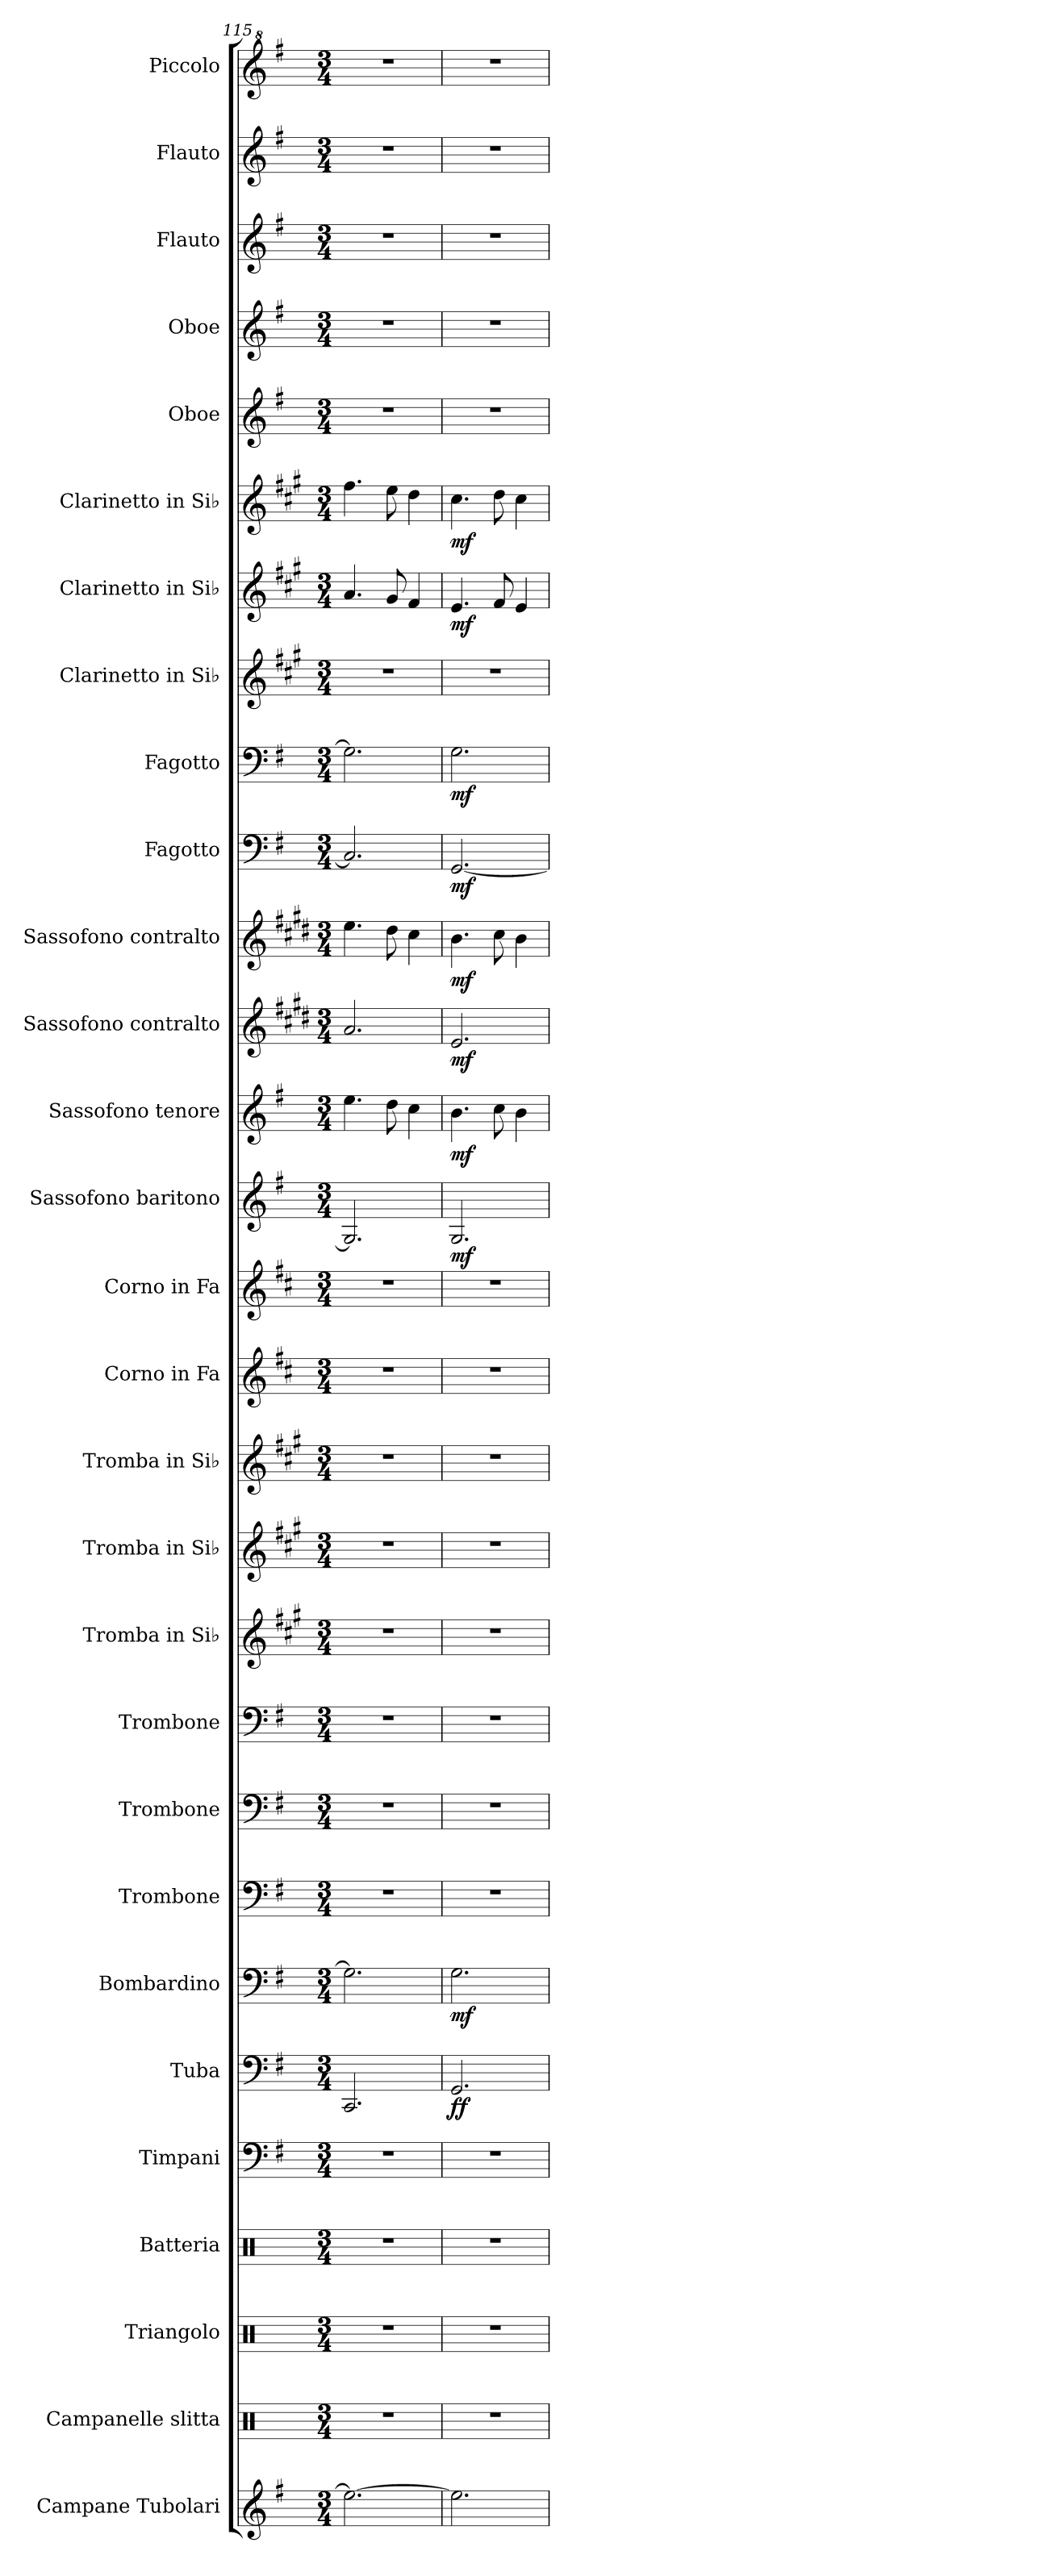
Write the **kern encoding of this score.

**kern	**kern	**kern	**kern	**kern	**kern	**dynam	**kern	**dynam	**kern	**kern	**kern	**kern	**kern	**kern	**kern	**kern	**kern	**dynam	**kern	**dynam	**kern	**dynam	**kern	**dynam	**kern	**dynam	**kern	**dynam	**kern	**kern	**dynam	**kern	**dynam	**kern	**kern	**kern	**kern	**kern
*part29	*part28	*part27	*part26	*part25	*part24	*part24	*part23	*part23	*part22	*part21	*part20	*part19	*part18	*part17	*part16	*part15	*part14	*part14	*part13	*part13	*part12	*part12	*part11	*part11	*part10	*part10	*part9	*part9	*part8	*part7	*part7	*part6	*part6	*part5	*part4	*part3	*part2	*part1
*staff29	*staff28	*staff27	*staff26	*staff25	*staff24	*staff24	*staff23	*staff23	*staff22	*staff21	*staff20	*staff19	*staff18	*staff17	*staff16	*staff15	*staff14	*staff14	*staff13	*staff13	*staff12	*staff12	*staff11	*staff11	*staff10	*staff10	*staff9	*staff9	*staff8	*staff7	*staff7	*staff6	*staff6	*staff5	*staff4	*staff3	*staff2	*staff1
*I"Campane Tubolari	*I"Campanelle slitta	*I"Triangolo	*I"Batteria	*I"Timpani	*I"Tuba	*	*I"Bombardino	*	*I"Trombone	*I"Trombone	*I"Trombone	*I"Tromba in Si♭	*I"Tromba in Si♭	*I"Tromba in Si♭	*I"Corno in Fa	*I"Corno in Fa	*I"Sassofono baritono	*	*I"Sassofono tenore	*	*I"Sassofono contralto	*	*I"Sassofono contralto	*	*I"Fagotto	*	*I"Fagotto	*	*I"Clarinetto in Si♭	*I"Clarinetto in Si♭	*	*I"Clarinetto in Si♭	*	*I"Oboe	*I"Oboe	*I"Flauto	*I"Flauto	*I"Piccolo
*I'Camp. tb.	*	*I'Triang.	*I'Batt.	*I'Timp.	*I'Tba.	*	*	*	*I'Tbn.	*I'Tbn.	*I'Tbn.	*I'Tr. Si♭	*I'Tr. Si♭	*I'Tr. Si♭	*I'Cor. Fa	*I'Cor. Fa	*	*	*	*	*	*	*	*	*I'Fag.	*	*I'Fag.	*	*I'Cl. Si♭	*I'Cl. Si♭	*	*I'Cl. Si♭	*	*I'Ob.	*I'Ob.	*I'Fl.	*I'Fl.	*
*clefG2	*clefX	*clefX	*clefX	*clefF4	*clefF4	*	*clefF4	*	*clefF4	*clefF4	*clefF4	*clefG2	*clefG2	*clefG2	*clefG2	*clefG2	*clefG2	*	*clefG2	*	*clefG2	*	*clefG2	*	*clefF4	*	*clefF4	*	*clefG2	*clefG2	*	*clefG2	*	*clefG2	*clefG2	*clefG2	*clefG2	*clefG^2
*	*	*	*	*	*	*	*	*	*	*	*	*ITrd1c2	*ITrd1c2	*ITrd1c2	*ITrd4c7	*ITrd4c7	*ITrd12c21	*	*ITrd8c14	*	*ITrd5c9	*	*ITrd5c9	*	*	*	*	*	*ITrd1c2	*ITrd1c2	*	*ITrd1c2	*	*	*	*	*	*ITrd-7c-12
*k[f#]	*k[]	*k[]	*k[]	*k[f#]	*k[f#]	*	*k[f#]	*	*k[f#]	*k[f#]	*k[f#]	*k[f#]	*k[f#]	*k[f#]	*k[f#]	*k[f#]	*k[f#]	*	*k[f#]	*	*k[f#]	*	*k[f#]	*	*k[f#]	*	*k[f#]	*	*k[f#]	*k[f#]	*	*k[f#]	*	*k[f#]	*k[f#]	*k[f#]	*k[f#]	*k[f#]
*M3/4	*M3/4	*M3/4	*M3/4	*M3/4	*M3/4	*	*M3/4	*	*M3/4	*M3/4	*M3/4	*M3/4	*M3/4	*M3/4	*M3/4	*M3/4	*M3/4	*	*M3/4	*	*M3/4	*	*M3/4	*	*M3/4	*	*M3/4	*	*M3/4	*M3/4	*	*M3/4	*	*M3/4	*M3/4	*M3/4	*M3/4	*M3/4
=115	=115	=115	=115	=115	=115	=115	=115	=115	=115	=115	=115	=115	=115	=115	=115	=115	=115	=115	=115	=115	=115	=115	=115	=115	=115	=115	=115	=115	=115	=115	=115	=115	=115	=115	=115	=115	=115	=115
2.ee\_	2.r	2.r	2.r	2.r	2.CC/	.	2.G\]	.	2.r	2.r	2.r	2.r	2.r	2.r	2.r	2.r	2.GG/]	.	4.e\	.	2.c/	.	4.g\	.	2.C/]	.	2.G\]	.	2.r	4.g/	.	4.ee\	.	2.r	2.r	2.r	2.r	2.r
.	.	.	.	.	.	.	.	.	.	.	.	.	.	.	.	.	.	.	8d\	.	.	.	8f#\	.	.	.	.	.	.	8f#/	.	8dd\	.	.	.	.	.	.
.	.	.	.	.	.	.	.	.	.	.	.	.	.	.	.	.	.	.	4c\	.	.	.	4e\	.	.	.	.	.	.	4e/	.	4cc\	.	.	.	.	.	.
=116	=116	=116	=116	=116	=116	=116	=116	=116	=116	=116	=116	=116	=116	=116	=116	=116	=116	=116	=116	=116	=116	=116	=116	=116	=116	=116	=116	=116	=116	=116	=116	=116	=116	=116	=116	=116	=116	=116
!	!	!	!	!	!	!LO:DY:b	!	!LO:DY:b	!	!	!	!	!	!	!	!	!	!LO:DY:b	!	!LO:DY:b	!	!LO:DY:b	!	!LO:DY:b	!	!LO:DY:b	!	!LO:DY:b	!	!	!LO:DY:b	!	!LO:DY:b	!	!	!	!	!
2.ee\]	2.r	2.r	2.r	2.r	2.GG/	ff	2.G\	mf	2.r	2.r	2.r	2.r	2.r	2.r	2.r	2.r	2.GG/	mf	4.B\	mf	2.G/	mf	4.d\	mf	[2.GG/	mf	2.G\	mf	2.r	4.d/	mf	4.b\	mf	2.r	2.r	2.r	2.r	2.r
.	.	.	.	.	.	.	.	.	.	.	.	.	.	.	.	.	.	.	8c\	.	.	.	8e\	.	.	.	.	.	.	8e/	.	8cc\	.	.	.	.	.	.
.	.	.	.	.	.	.	.	.	.	.	.	.	.	.	.	.	.	.	4B\	.	.	.	4d\	.	.	.	.	.	.	4d/	.	4b\	.	.	.	.	.	.
=	=	=	=	=	=	=	=	=	=	=	=	=	=	=	=	=	=	=	=	=	=	=	=	=	=	=	=	=	=	=	=	=	=	=	=	=	=	=
*-	*-	*-	*-	*-	*-	*-	*-	*-	*-	*-	*-	*-	*-	*-	*-	*-	*-	*-	*-	*-	*-	*-	*-	*-	*-	*-	*-	*-	*-	*-	*-	*-	*-	*-	*-	*-	*-	*-
